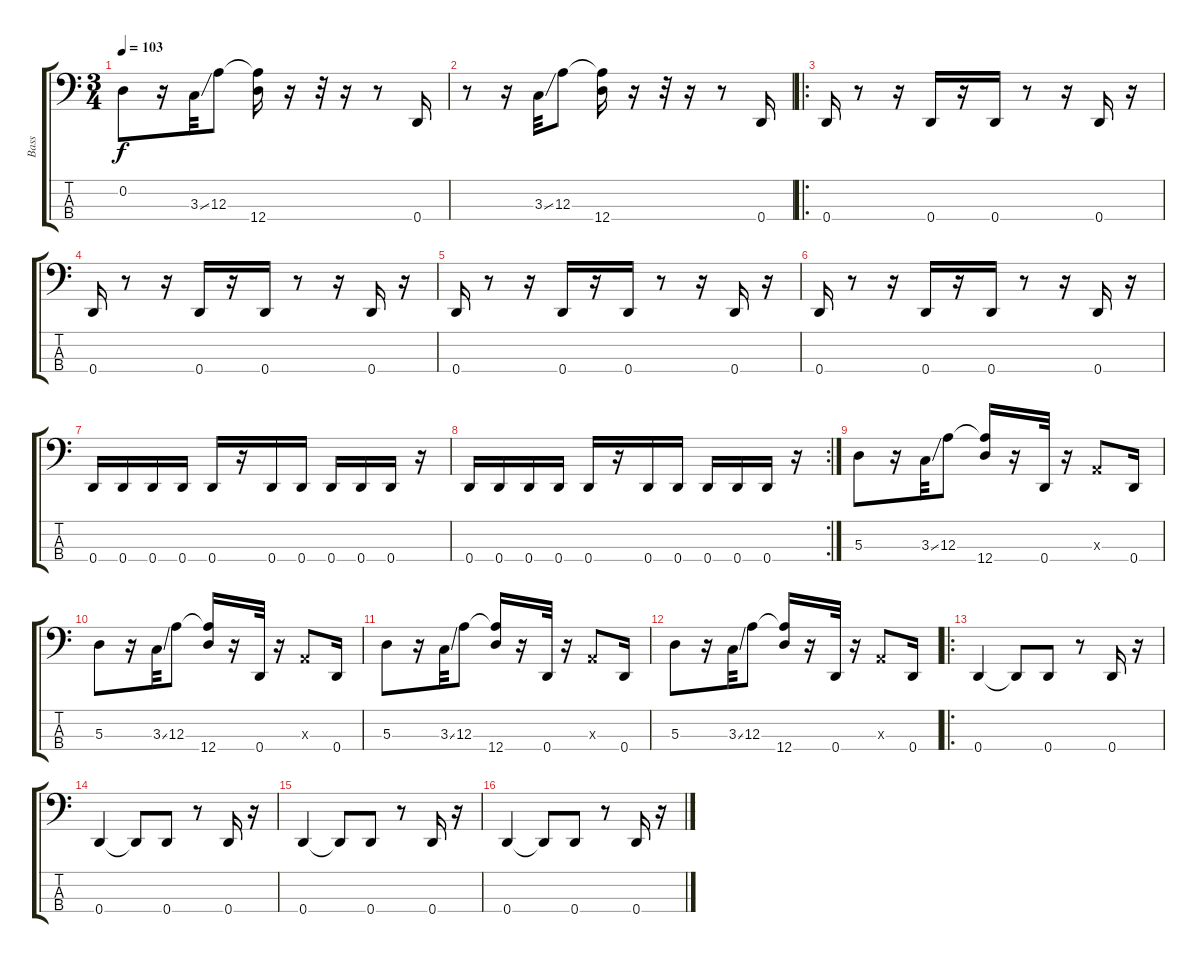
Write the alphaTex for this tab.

\track ("Bass" "Bass") {instrument electricbassfinger}
\staff {score tabs}
\tuning (G2 D2 A1 D1) {hide}
\ts (3 4)
\tempo 103
\clef f4
\ks c
0.2.8{dy f instrument electricbassfinger} r.16 3.3{ss}.32 12.3.8 (12.3{t} 12.4).16 r.16 r.32 r.16 r.8 0.4.16 |
r.8 r.16 3.3{ss}.32 12.3.8 (12.3{t} 12.4).16 r.16 r.32 r.16 r.8 0.4.16 |
\ro
0.4.16 r.8 r.16 0.4.16 r.16 0.4.16 r.8 r.16 0.4.16 r.16 |
0.4.16 r.8 r.16 0.4.16 r.16 0.4.16 r.8 r.16 0.4.16 r.16 |
0.4.16 r.8 r.16 0.4.16 r.16 0.4.16 r.8 r.16 0.4.16 r.16 |
0.4.16 r.8 r.16 0.4.16 r.16 0.4.16 r.8 r.16 0.4.16 r.16 |
0.4.16 0.4.16 0.4.16 0.4.16 0.4.16 r.16 0.4.16 0.4.16 0.4.16 0.4.16 0.4.16 r.16 |
\rc 2
0.4.16 0.4.16 0.4.16 0.4.16 0.4.16 r.16 0.4.16 0.4.16 0.4.16 0.4.16 0.4.16 r.16 |
5.3.8 r.16 3.3{ss}.32 12.3.8 (12.3{t} 12.4).16 r.16 0.4.32 r.16 0.3{x}.8 0.4.16 |
5.3.8 r.16 3.3{ss}.32 12.3.8 (12.3{t} 12.4).16 r.16 0.4.32 r.16 0.3{x}.8 0.4.16 |
5.3.8 r.16 3.3{ss}.32 12.3.8 (12.3{t} 12.4).16 r.16 0.4.32 r.16 0.3{x}.8 0.4.16 |
5.3.8 r.16 3.3{ss}.32 12.3.8 (12.3{t} 12.4).16 r.16 0.4.32 r.16 0.3{x}.8 0.4.16 |
\ro
0.4.4 0.4{t}.8 0.4.8 r.8 0.4.16 r.16 |
0.4.4 0.4{t}.8 0.4.8 r.8 0.4.16 r.16 |
0.4.4 0.4{t}.8 0.4.8 r.8 0.4.16 r.16 |
0.4.4 0.4{t}.8 0.4.8 r.8 0.4.16 r.16
